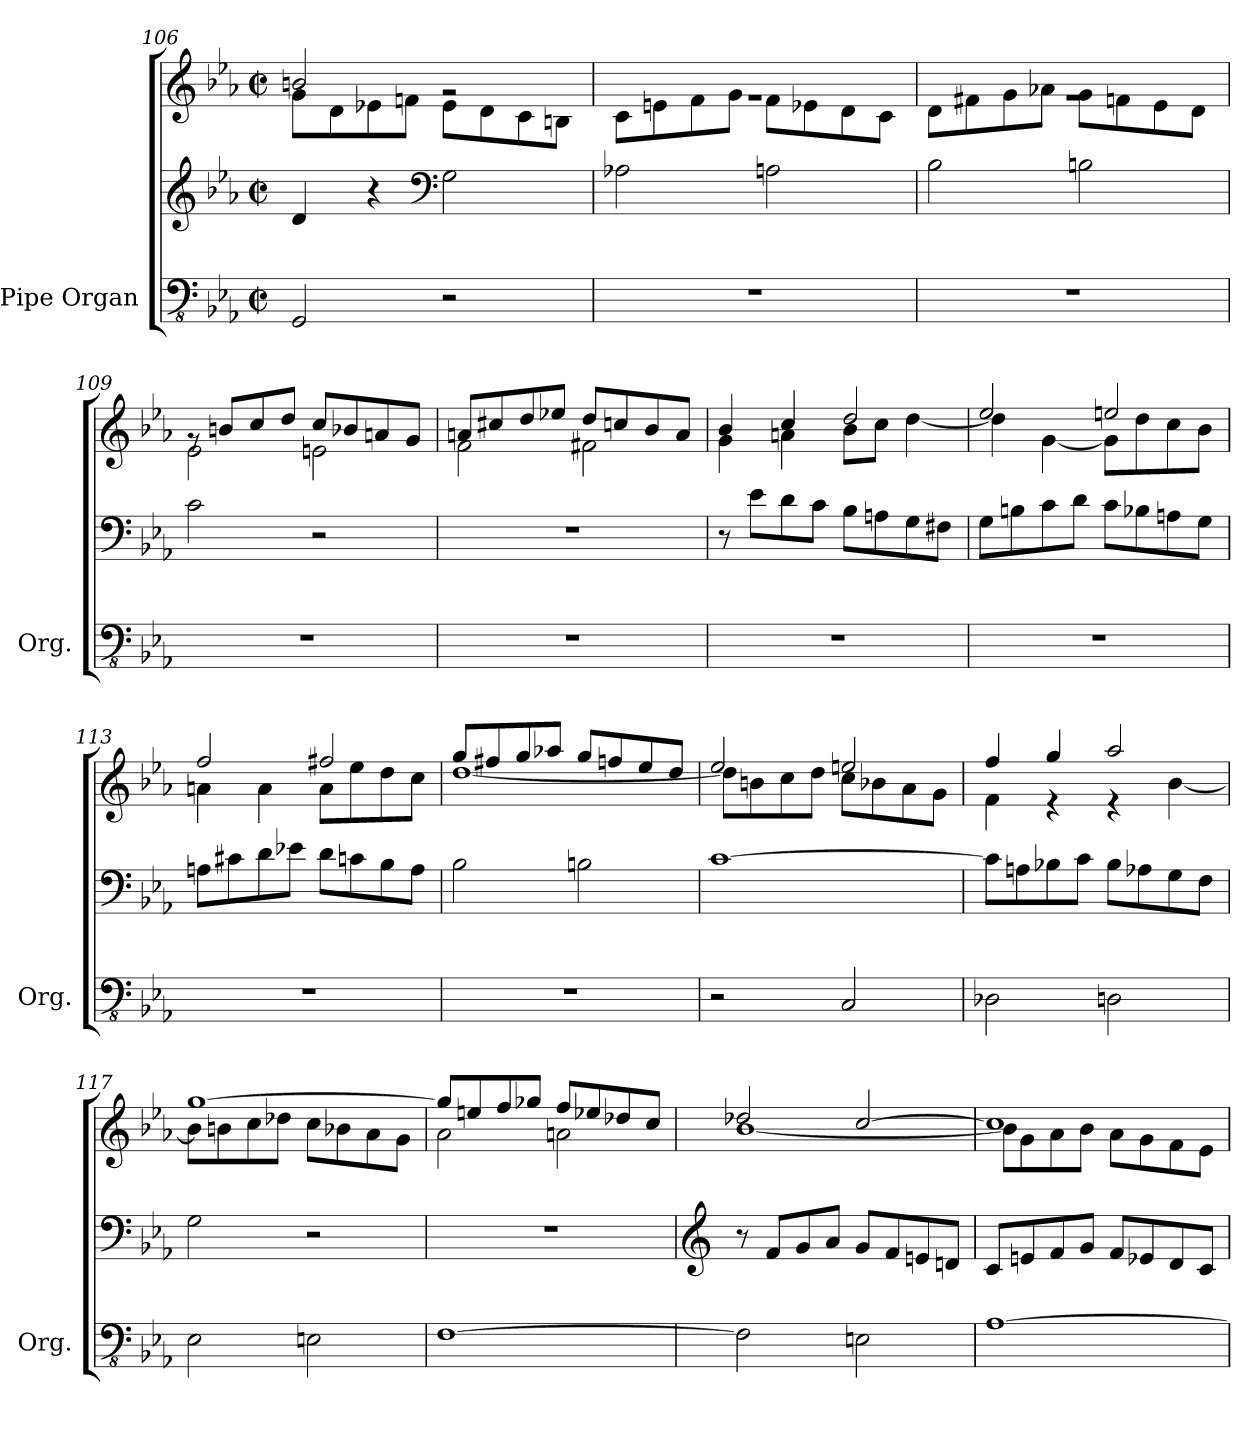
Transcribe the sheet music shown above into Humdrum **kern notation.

**kern	**kern	**kern
*part1	*part1	*part1
*staff3	*staff2	*staff1
*I"Pipe Organ	*	*
*I'Org.	*	*
*clefFv4	*clefG2	*clefG2
*k[b-e-a-]	*k[b-e-a-]	*k[b-e-a-]
*M2/2	*M2/2	*M2/2
*met(c|)	*met(c|)	*met(c|)
=106	=106	=106
*	*	*^
2GGG/	4d/	2bn/	8g\L
.	.	.	8d\
.	4r	.	8e-X\
.	.	.	8fn\J
*	*clefF4	*	*
2r	2G\	2rg	8e-\L
.	.	.	8d\
.	.	.	8c\
.	.	.	8Bn\J
!!LO:LB:g=z	!!
=107	=107	=107	=107
1r	2A-X\	1rg	8c\L
.	.	.	8en\
.	.	.	8f\
.	.	.	8g\J
.	2An\	.	8f\L
.	.	.	8e-X\
.	.	.	8d\
.	.	.	8c\J
=108	=108	=108	=108
1r	2B-\	1rg	8d\L
.	.	.	8f#X\
.	.	.	8g\
.	.	.	8a-X\J
.	2Bn\	.	8g\L
.	.	.	8fn\
.	.	.	8e-\
.	.	.	8d\J
=109	=109	=109	=109
1r	2c\	8rg	2e-\
.	.	8bn/L	.
.	.	8cc/	.
.	.	8dd/J	.
.	2r	8cc/L	2en\
.	.	8b-X/	.
.	.	8an/	.
.	.	8g/J	.
=110	=110	=110	=110
1r	1r	8an/L	2f\
.	.	8cc#X/	.
.	.	8dd/	.
.	.	8ee-X/J	.
.	.	8dd/L	2f#X\
.	.	8ccn/	.
.	.	8b-/	.
.	.	8a/J	.
!!LO:LB:g=z	!!
=111	=111	=111	=111
1r	8r	4b-/	4g\
.	8e-\L	.	.
.	8d\	4cc/	4an\
.	8c\J	.	.
.	8B-\L	2dd/	8b-\L
.	8An\	.	8cc\J
.	8G\	.	[4dd\
.	8F#X\J	.	.
=112	=112	=112	=112
1r	8G\L	2ee-/	4dd\]
.	8Bn\	.	.
.	8c\	.	[4g\
.	8d\J	.	.
.	8c\L	2een/	8g\L]
.	8B-X\	.	8dd\
.	8An\	.	8cc\
.	8G\J	.	8b-\J
=113	=113	=113	=113
1r	8An\L	2ff/	4an\
.	8c#X\	.	.
.	8d\	.	4a\
.	8e-X\J	.	.
.	8d\L	2ff#X/	8a\L
.	8cn\	.	8ee-\
.	8B-\	.	8dd\
.	8A\J	.	8cc\J
=114	=114	=114	=114
1r	2B-\	8gg/L	[1dd
.	.	8ff#X/	.
.	.	8gg/	.
.	.	8aa-X/J	.
.	2Bn\	8gg/L	.
.	.	8ffn/	.
.	.	8ee-/	.
.	.	8dd/J	.
!!LO:LB:g=z	!!
=115	=115	=115	=115
2r	[1c	2ee-/	8dd\L]
.	.	.	8bn\
.	.	.	8cc\
.	.	.	8dd\J
2CC/	.	2een/	8cc\L
.	.	.	8b-X\
.	.	.	8a-\
.	.	.	8g\J
=116	=116	=116	=116
2DD-X\	8c\L]	4ff/	4f\
.	8An\	.	.
.	8B-X\	4gg/	4r
.	8c\J	.	.
2DDn\	8B-\L	2aa-/	4r
.	8A-X\	.	.
.	8G\	.	[4b-\
.	8F\J	.	.
=117	=117	=117	=117
2EE-\	2G\	[1gg	8b-\L]
.	.	.	8bn\
.	.	.	8cc\
.	.	.	8dd-X\J
2EEn\	2r	.	8cc\L
.	.	.	8b-X\
.	.	.	8a-\
.	.	.	8g\J
=118	=118	=118	=118
[1FF	1r	8gg/L]	2a-\
.	.	8een/	.
.	.	8ff/	.
.	.	8gg-X/J	.
.	.	8ff/L	2an\
.	.	8ee-X/	.
.	.	8dd-X/	.
.	.	8cc/J	.
!!LO:PB:g=z	!!
=119	=119	=119	=119
*	*clefG2	*	*
2FF\]	8r	2dd-X/	[1b-
.	8f/L	.	.
.	8g/	.	.
.	8a-/J	.	.
2EEn\	8g/L	[2cc/	.
.	8f/	.	.
.	8en/	.	.
.	8dn/J	.	.
=120	=120	=120	=120
[1AA-	8c/L	1cc]	8b-\L]
.	8en/	.	8g\
.	8f/	.	8a-\
.	8g/J	.	8b-\J
.	8f/L	.	8a-\L
.	8e-X/	.	8g\
.	8d/	.	8f\
.	8c/J	.	8e-\J
*	*	*v	*v
=	=	=
*-	*-	*-
